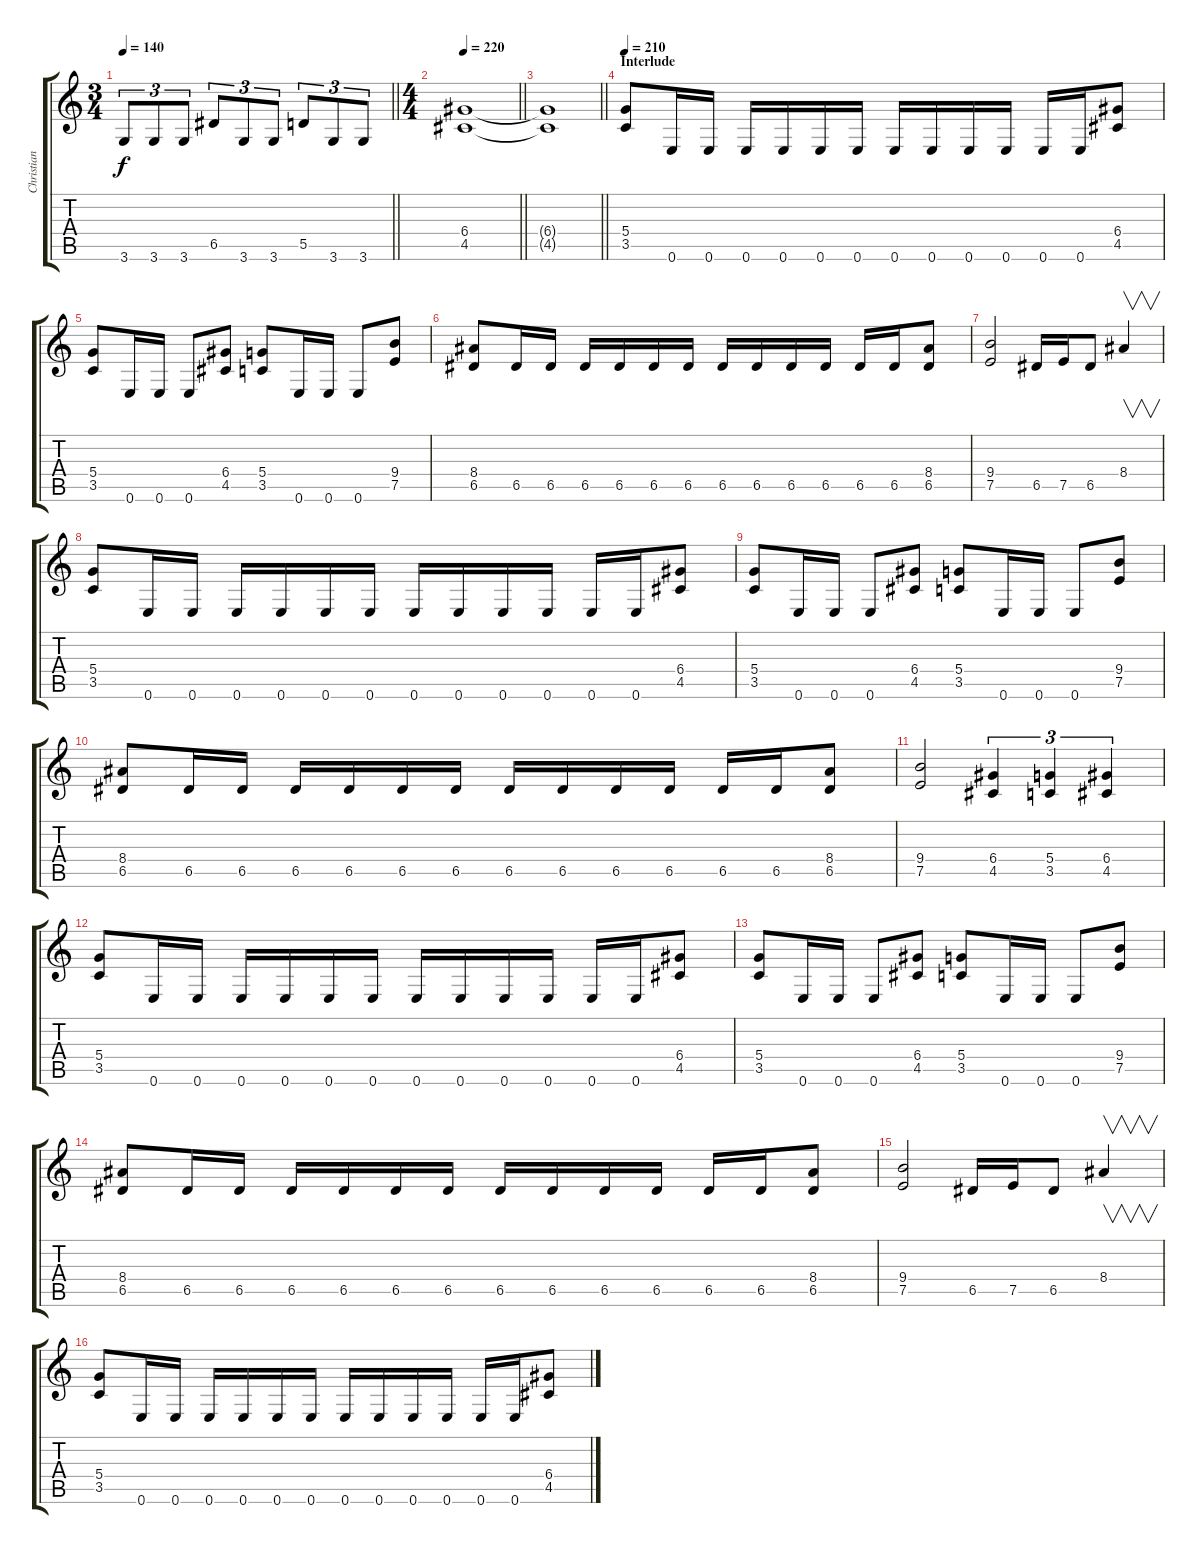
\track ("Christian" "Christian") {instrument overdrivenguitar}
\staff {score tabs}
\tuning (E4 B3 G3 D3 A2 E2) {hide}
\ts (3 4)
\tempo 140
\clef g2
\barLineRight lightlight
\ks c
3.6.8{tu (3 2) dy f} 3.6.8{tu (3 2)} 3.6.8{tu (3 2)} 6.5.8{tu (3 2)} 3.6.8{tu (3 2)} 3.6.8{tu (3 2)} 5.5.8{tu (3 2)} 3.6.8{tu (3 2)} 3.6.8{tu (3 2)} |
\ts (4 4)
\section ("" "")
\tempo 220
\barLineRight lightlight
(6.4 4.5).1 |
\barLineRight lightlight
(6.4{t} 4.5{t}).1 |
\section ("" "Interlude ")
\tempo 210
(5.4 3.5).8 0.6.16 0.6.16 0.6.16 0.6.16 0.6.16 0.6.16 0.6.16 0.6.16 0.6.16 0.6.16 0.6.16 0.6.16 (6.4 4.5).8 |
(5.4 3.5).8 0.6.16 0.6.16 0.6.8 (6.4 4.5).8 (5.4 3.5).8 0.6.16 0.6.16 0.6.8 (9.4 7.5).8 |
(8.4 6.5).8 6.5.16 6.5.16 6.5.16 6.5.16 6.5.16 6.5.16 6.5.16 6.5.16 6.5.16 6.5.16 6.5.16 6.5.16 (8.4 6.5).8 |
(9.4 7.5).2 6.5.16 7.5.16 6.5.8 8.4.4{v} |
(5.4 3.5).8 0.6.16 0.6.16 0.6.16 0.6.16 0.6.16 0.6.16 0.6.16 0.6.16 0.6.16 0.6.16 0.6.16 0.6.16 (6.4 4.5).8 |
(5.4 3.5).8 0.6.16 0.6.16 0.6.8 (6.4 4.5).8 (5.4 3.5).8 0.6.16 0.6.16 0.6.8 (9.4 7.5).8 |
(8.4 6.5).8 6.5.16 6.5.16 6.5.16 6.5.16 6.5.16 6.5.16 6.5.16 6.5.16 6.5.16 6.5.16 6.5.16 6.5.16 (8.4 6.5).8 |
(9.4 7.5).2 (6.4 4.5).4{tu (3 2)} (5.4 3.5).4{tu (3 2)} (6.4 4.5).4{tu (3 2)} |
(5.4 3.5).8 0.6.16 0.6.16 0.6.16 0.6.16 0.6.16 0.6.16 0.6.16 0.6.16 0.6.16 0.6.16 0.6.16 0.6.16 (6.4 4.5).8 |
(5.4 3.5).8 0.6.16 0.6.16 0.6.8 (6.4 4.5).8 (5.4 3.5).8 0.6.16 0.6.16 0.6.8 (9.4 7.5).8 |
(8.4 6.5).8 6.5.16 6.5.16 6.5.16 6.5.16 6.5.16 6.5.16 6.5.16 6.5.16 6.5.16 6.5.16 6.5.16 6.5.16 (8.4 6.5).8 |
(9.4 7.5).2 6.5.16 7.5.16 6.5.8 8.4.4{v} |
(5.4 3.5).8 0.6.16 0.6.16 0.6.16 0.6.16 0.6.16 0.6.16 0.6.16 0.6.16 0.6.16 0.6.16 0.6.16 0.6.16 (6.4 4.5).8
